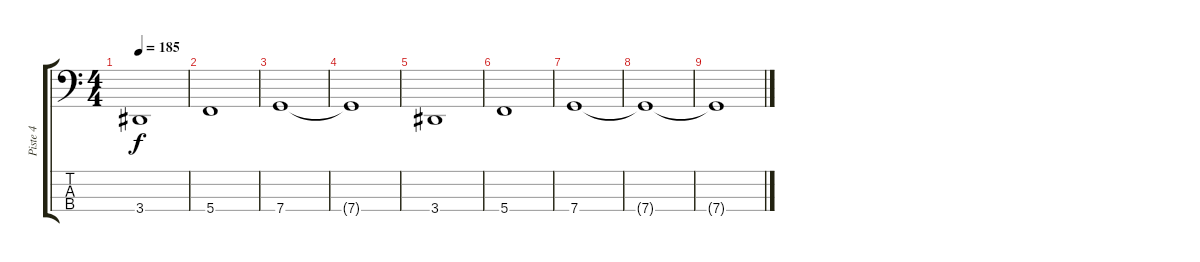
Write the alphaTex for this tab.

\track ("Piste 4" "Piste 4") {instrument electricbassfinger}
\staff {score tabs}
\tuning (F2 C2 G1 C1) {hide}
\ts (4 4)
\tempo 185
\clef f4
\ks c
3.4.1{dy f} |
5.4.1 |
7.4.1 |
7.4{t}.1 |
3.4.1 |
5.4.1 |
7.4.1 |
7.4{t}.1 |
7.4{t}.1
